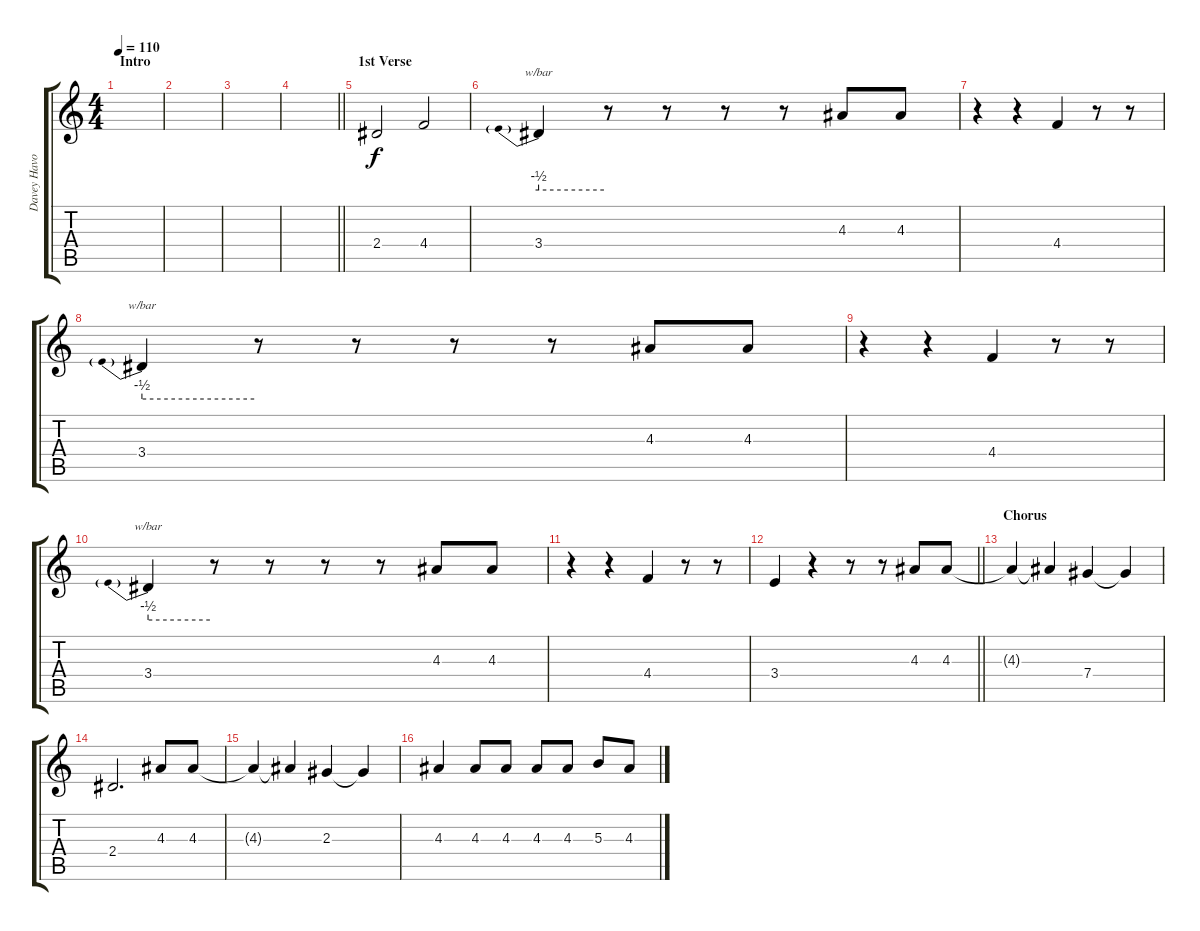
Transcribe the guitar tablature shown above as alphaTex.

\track ("Davey Havok" "Davey Havo") {instrument contrabass}
\staff {score tabs}
\tuning (Eb4 Bb3 Gb3 Db3 Ab2 Eb2) {hide}
\ts (4 4)
\section ("" "Intro ")
\tempo 110
\clef g2
\ks c
|
|
|
\barLineRight lightlight
|
\section ("" "1st Verse")
2.4.2 4.4.2 |
3.4.4{tbe (predive default 0 -2 60 -2)} r.8 r.8 r.8 r.8 4.3.8 4.3.8 |
r.4 r.4 4.4.4 r.8 r.8 |
3.4.4{tbe (predive default 0 -2 60 -2)} r.8 r.8 r.8 r.8 4.3.8 4.3.8 |
r.4 r.4 4.4.4 r.8 r.8 |
3.4.4{tbe (predive default 0 -2 60 -2)} r.8 r.8 r.8 r.8 4.3.8 4.3.8 |
r.4 r.4 4.4.4 r.8 r.8 |
\barLineRight lightlight
3.4.4 r.4 r.8 r.8 4.3.8 4.3.8 |
\section ("" "Chorus")
4.3{t}.4 4.3{t}.4 7.4.4 7.4{t}.4 |
2.4.2{d} 4.3.8 4.3.8 |
4.3{t}.4 4.3{t}.4 2.3.4 2.3{t}.4 |
4.3.4 4.3.8 4.3.8 4.3.8 4.3.8 5.3.8 4.3.8
